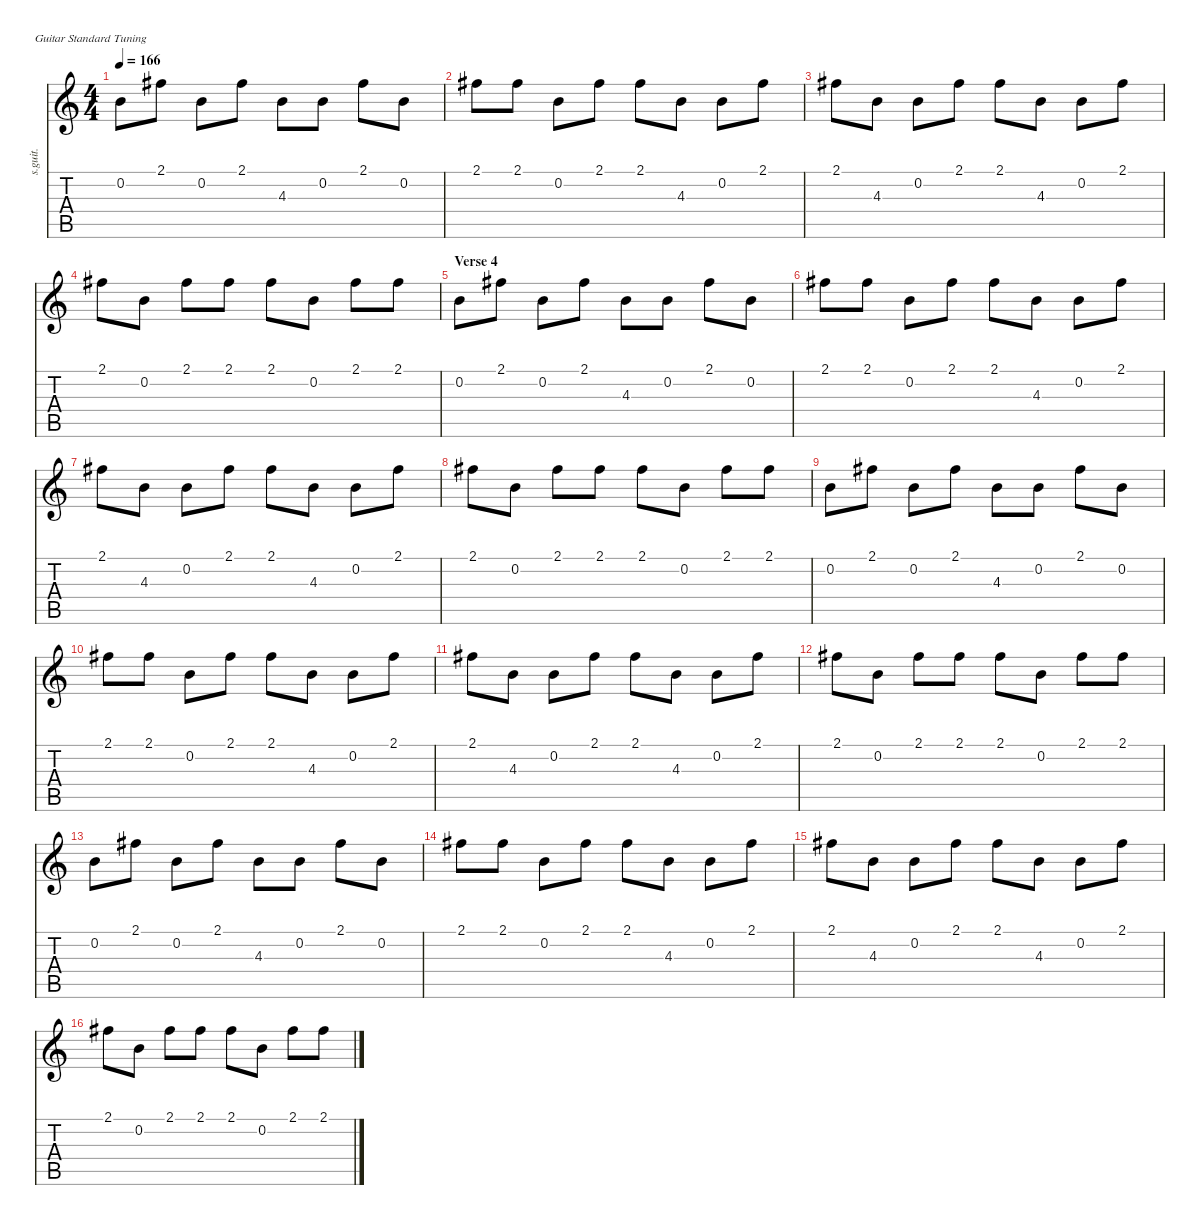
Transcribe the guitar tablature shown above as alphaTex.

\defaultSystemsLayout 4
\hideDynamics
\bracketExtendMode nobrackets
\track ("Ed O' Brien" "s.guit.") {instrument electricguitarjazz}
\staff {score tabs}
\tuning (E4 B3 G3 D3 A2 E2)
\ts (4 4)
\tempo 166
\clef g2
\ks c
0.2.8{lyrics (0 "") lyrics (1 "") lyrics (2 "") lyrics (3 "") lyrics (4 "") dy f} 2.1{acc #}.8{lyrics (0 "") lyrics (1 "") lyrics (2 "") lyrics (3 "") lyrics (4 "")} 0.2.8{lyrics (0 "") lyrics (1 "") lyrics (2 "") lyrics (3 "") lyrics (4 "")} 2.1{acc #}.8{lyrics (0 "") lyrics (1 "") lyrics (2 "") lyrics (3 "") lyrics (4 "")} 4.3.8{lyrics (0 "") lyrics (1 "") lyrics (2 "") lyrics (3 "") lyrics (4 "")} 0.2.8{lyrics (0 "") lyrics (1 "") lyrics (2 "") lyrics (3 "") lyrics (4 "")} 2.1{acc #}.8{lyrics (0 "") lyrics (1 "") lyrics (2 "") lyrics (3 "") lyrics (4 "")} 0.2.8{lyrics (0 "") lyrics (1 "") lyrics (2 "") lyrics (3 "") lyrics (4 "")} |
2.1{acc #}.8{lyrics (0 "") lyrics (1 "") lyrics (2 "") lyrics (3 "") lyrics (4 "")} 2.1{acc #}.8{lyrics (0 "") lyrics (1 "") lyrics (2 "") lyrics (3 "") lyrics (4 "")} 0.2.8{lyrics (0 "") lyrics (1 "") lyrics (2 "") lyrics (3 "") lyrics (4 "")} 2.1{acc #}.8{lyrics (0 "") lyrics (1 "") lyrics (2 "") lyrics (3 "") lyrics (4 "")} 2.1{acc #}.8{lyrics (0 "") lyrics (1 "") lyrics (2 "") lyrics (3 "") lyrics (4 "")} 4.3.8{lyrics (0 "") lyrics (1 "") lyrics (2 "") lyrics (3 "") lyrics (4 "")} 0.2.8{lyrics (0 "") lyrics (1 "") lyrics (2 "") lyrics (3 "") lyrics (4 "")} 2.1{acc #}.8{lyrics (0 "") lyrics (1 "") lyrics (2 "") lyrics (3 "") lyrics (4 "")} |
2.1{acc #}.8{lyrics (0 "") lyrics (1 "") lyrics (2 "") lyrics (3 "") lyrics (4 "")} 4.3.8{lyrics (0 "") lyrics (1 "") lyrics (2 "") lyrics (3 "") lyrics (4 "")} 0.2.8{lyrics (0 "") lyrics (1 "") lyrics (2 "") lyrics (3 "") lyrics (4 "")} 2.1{acc #}.8{lyrics (0 "") lyrics (1 "") lyrics (2 "") lyrics (3 "") lyrics (4 "")} 2.1{acc #}.8{lyrics (0 "") lyrics (1 "") lyrics (2 "") lyrics (3 "") lyrics (4 "")} 4.3.8{lyrics (0 "") lyrics (1 "") lyrics (2 "") lyrics (3 "") lyrics (4 "")} 0.2.8{lyrics (0 "") lyrics (1 "") lyrics (2 "") lyrics (3 "") lyrics (4 "")} 2.1{acc #}.8{lyrics (0 "") lyrics (1 "") lyrics (2 "") lyrics (3 "") lyrics (4 "")} |
2.1{acc #}.8{lyrics (0 "") lyrics (1 "") lyrics (2 "") lyrics (3 "") lyrics (4 "")} 0.2.8{lyrics (0 "") lyrics (1 "") lyrics (2 "") lyrics (3 "") lyrics (4 "")} 2.1{acc #}.8{lyrics (0 "") lyrics (1 "") lyrics (2 "") lyrics (3 "") lyrics (4 "")} 2.1{acc #}.8{lyrics (0 "") lyrics (1 "") lyrics (2 "") lyrics (3 "") lyrics (4 "")} 2.1{acc #}.8{lyrics (0 "") lyrics (1 "") lyrics (2 "") lyrics (3 "") lyrics (4 "")} 0.2.8{lyrics (0 "") lyrics (1 "") lyrics (2 "") lyrics (3 "") lyrics (4 "")} 2.1{acc #}.8{lyrics (0 "") lyrics (1 "") lyrics (2 "") lyrics (3 "") lyrics (4 "")} 2.1{acc #}.8{lyrics (0 "") lyrics (1 "") lyrics (2 "") lyrics (3 "") lyrics (4 "")} |
\section ("" "Verse 4")
0.2.8{lyrics (0 "") lyrics (1 "") lyrics (2 "") lyrics (3 "") lyrics (4 "")} 2.1{acc #}.8{lyrics (0 "") lyrics (1 "") lyrics (2 "") lyrics (3 "") lyrics (4 "")} 0.2.8{lyrics (0 "") lyrics (1 "") lyrics (2 "") lyrics (3 "") lyrics (4 "")} 2.1{acc #}.8{lyrics (0 "") lyrics (1 "") lyrics (2 "") lyrics (3 "") lyrics (4 "")} 4.3.8{lyrics (0 "") lyrics (1 "") lyrics (2 "") lyrics (3 "") lyrics (4 "")} 0.2.8{lyrics (0 "") lyrics (1 "") lyrics (2 "") lyrics (3 "") lyrics (4 "")} 2.1{acc #}.8{lyrics (0 "") lyrics (1 "") lyrics (2 "") lyrics (3 "") lyrics (4 "")} 0.2.8{lyrics (0 "") lyrics (1 "") lyrics (2 "") lyrics (3 "") lyrics (4 "")} |
2.1{acc #}.8{lyrics (0 "") lyrics (1 "") lyrics (2 "") lyrics (3 "") lyrics (4 "")} 2.1{acc #}.8{lyrics (0 "") lyrics (1 "") lyrics (2 "") lyrics (3 "") lyrics (4 "")} 0.2.8{lyrics (0 "") lyrics (1 "") lyrics (2 "") lyrics (3 "") lyrics (4 "")} 2.1{acc #}.8{lyrics (0 "") lyrics (1 "") lyrics (2 "") lyrics (3 "") lyrics (4 "")} 2.1{acc #}.8{lyrics (0 "") lyrics (1 "") lyrics (2 "") lyrics (3 "") lyrics (4 "")} 4.3.8{lyrics (0 "") lyrics (1 "") lyrics (2 "") lyrics (3 "") lyrics (4 "")} 0.2.8{lyrics (0 "") lyrics (1 "") lyrics (2 "") lyrics (3 "") lyrics (4 "")} 2.1{acc #}.8{lyrics (0 "") lyrics (1 "") lyrics (2 "") lyrics (3 "") lyrics (4 "")} |
2.1{acc #}.8{lyrics (0 "") lyrics (1 "") lyrics (2 "") lyrics (3 "") lyrics (4 "")} 4.3.8{lyrics (0 "") lyrics (1 "") lyrics (2 "") lyrics (3 "") lyrics (4 "")} 0.2.8{lyrics (0 "") lyrics (1 "") lyrics (2 "") lyrics (3 "") lyrics (4 "")} 2.1{acc #}.8{lyrics (0 "") lyrics (1 "") lyrics (2 "") lyrics (3 "") lyrics (4 "")} 2.1{acc #}.8{lyrics (0 "") lyrics (1 "") lyrics (2 "") lyrics (3 "") lyrics (4 "")} 4.3.8{lyrics (0 "") lyrics (1 "") lyrics (2 "") lyrics (3 "") lyrics (4 "")} 0.2.8{lyrics (0 "") lyrics (1 "") lyrics (2 "") lyrics (3 "") lyrics (4 "")} 2.1{acc #}.8{lyrics (0 "") lyrics (1 "") lyrics (2 "") lyrics (3 "") lyrics (4 "")} |
2.1{acc #}.8{lyrics (0 "") lyrics (1 "") lyrics (2 "") lyrics (3 "") lyrics (4 "")} 0.2.8{lyrics (0 "") lyrics (1 "") lyrics (2 "") lyrics (3 "") lyrics (4 "")} 2.1{acc #}.8{lyrics (0 "") lyrics (1 "") lyrics (2 "") lyrics (3 "") lyrics (4 "")} 2.1{acc #}.8{lyrics (0 "") lyrics (1 "") lyrics (2 "") lyrics (3 "") lyrics (4 "")} 2.1{acc #}.8{lyrics (0 "") lyrics (1 "") lyrics (2 "") lyrics (3 "") lyrics (4 "")} 0.2.8{lyrics (0 "") lyrics (1 "") lyrics (2 "") lyrics (3 "") lyrics (4 "")} 2.1{acc #}.8{lyrics (0 "") lyrics (1 "") lyrics (2 "") lyrics (3 "") lyrics (4 "")} 2.1{acc #}.8{lyrics (0 "") lyrics (1 "") lyrics (2 "") lyrics (3 "") lyrics (4 "")} |
0.2.8{lyrics (0 "") lyrics (1 "") lyrics (2 "") lyrics (3 "") lyrics (4 "")} 2.1{acc #}.8{lyrics (0 "") lyrics (1 "") lyrics (2 "") lyrics (3 "") lyrics (4 "")} 0.2.8{lyrics (0 "") lyrics (1 "") lyrics (2 "") lyrics (3 "") lyrics (4 "")} 2.1{acc #}.8{lyrics (0 "") lyrics (1 "") lyrics (2 "") lyrics (3 "") lyrics (4 "")} 4.3.8{lyrics (0 "") lyrics (1 "") lyrics (2 "") lyrics (3 "") lyrics (4 "")} 0.2.8{lyrics (0 "") lyrics (1 "") lyrics (2 "") lyrics (3 "") lyrics (4 "")} 2.1{acc #}.8{lyrics (0 "") lyrics (1 "") lyrics (2 "") lyrics (3 "") lyrics (4 "")} 0.2.8{lyrics (0 "") lyrics (1 "") lyrics (2 "") lyrics (3 "") lyrics (4 "")} |
2.1{acc #}.8{lyrics (0 "") lyrics (1 "") lyrics (2 "") lyrics (3 "") lyrics (4 "")} 2.1{acc #}.8{lyrics (0 "") lyrics (1 "") lyrics (2 "") lyrics (3 "") lyrics (4 "")} 0.2.8{lyrics (0 "") lyrics (1 "") lyrics (2 "") lyrics (3 "") lyrics (4 "")} 2.1{acc #}.8{lyrics (0 "") lyrics (1 "") lyrics (2 "") lyrics (3 "") lyrics (4 "")} 2.1{acc #}.8{lyrics (0 "") lyrics (1 "") lyrics (2 "") lyrics (3 "") lyrics (4 "")} 4.3.8{lyrics (0 "") lyrics (1 "") lyrics (2 "") lyrics (3 "") lyrics (4 "")} 0.2.8{lyrics (0 "") lyrics (1 "") lyrics (2 "") lyrics (3 "") lyrics (4 "")} 2.1{acc #}.8{lyrics (0 "") lyrics (1 "") lyrics (2 "") lyrics (3 "") lyrics (4 "")} |
2.1{acc #}.8{lyrics (0 "") lyrics (1 "") lyrics (2 "") lyrics (3 "") lyrics (4 "")} 4.3.8{lyrics (0 "") lyrics (1 "") lyrics (2 "") lyrics (3 "") lyrics (4 "")} 0.2.8{lyrics (0 "") lyrics (1 "") lyrics (2 "") lyrics (3 "") lyrics (4 "")} 2.1{acc #}.8{lyrics (0 "") lyrics (1 "") lyrics (2 "") lyrics (3 "") lyrics (4 "")} 2.1{acc #}.8{lyrics (0 "") lyrics (1 "") lyrics (2 "") lyrics (3 "") lyrics (4 "")} 4.3.8{lyrics (0 "") lyrics (1 "") lyrics (2 "") lyrics (3 "") lyrics (4 "")} 0.2.8{lyrics (0 "") lyrics (1 "") lyrics (2 "") lyrics (3 "") lyrics (4 "")} 2.1{acc #}.8{lyrics (0 "") lyrics (1 "") lyrics (2 "") lyrics (3 "") lyrics (4 "")} |
2.1{acc #}.8{lyrics (0 "") lyrics (1 "") lyrics (2 "") lyrics (3 "") lyrics (4 "")} 0.2.8{lyrics (0 "") lyrics (1 "") lyrics (2 "") lyrics (3 "") lyrics (4 "")} 2.1{acc #}.8{lyrics (0 "") lyrics (1 "") lyrics (2 "") lyrics (3 "") lyrics (4 "")} 2.1{acc #}.8{lyrics (0 "") lyrics (1 "") lyrics (2 "") lyrics (3 "") lyrics (4 "")} 2.1{acc #}.8{lyrics (0 "") lyrics (1 "") lyrics (2 "") lyrics (3 "") lyrics (4 "")} 0.2.8{lyrics (0 "") lyrics (1 "") lyrics (2 "") lyrics (3 "") lyrics (4 "")} 2.1{acc #}.8{lyrics (0 "") lyrics (1 "") lyrics (2 "") lyrics (3 "") lyrics (4 "")} 2.1{acc #}.8{lyrics (0 "") lyrics (1 "") lyrics (2 "") lyrics (3 "") lyrics (4 "")} |
0.2.8{lyrics (0 "") lyrics (1 "") lyrics (2 "") lyrics (3 "") lyrics (4 "")} 2.1{acc #}.8{lyrics (0 "") lyrics (1 "") lyrics (2 "") lyrics (3 "") lyrics (4 "")} 0.2.8{lyrics (0 "") lyrics (1 "") lyrics (2 "") lyrics (3 "") lyrics (4 "")} 2.1{acc #}.8{lyrics (0 "") lyrics (1 "") lyrics (2 "") lyrics (3 "") lyrics (4 "")} 4.3.8{lyrics (0 "") lyrics (1 "") lyrics (2 "") lyrics (3 "") lyrics (4 "")} 0.2.8{lyrics (0 "") lyrics (1 "") lyrics (2 "") lyrics (3 "") lyrics (4 "")} 2.1{acc #}.8{lyrics (0 "") lyrics (1 "") lyrics (2 "") lyrics (3 "") lyrics (4 "")} 0.2.8{lyrics (0 "") lyrics (1 "") lyrics (2 "") lyrics (3 "") lyrics (4 "")} |
2.1{acc #}.8{lyrics (0 "") lyrics (1 "") lyrics (2 "") lyrics (3 "") lyrics (4 "")} 2.1{acc #}.8{lyrics (0 "") lyrics (1 "") lyrics (2 "") lyrics (3 "") lyrics (4 "")} 0.2.8{lyrics (0 "") lyrics (1 "") lyrics (2 "") lyrics (3 "") lyrics (4 "")} 2.1{acc #}.8{lyrics (0 "") lyrics (1 "") lyrics (2 "") lyrics (3 "") lyrics (4 "")} 2.1{acc #}.8{lyrics (0 "") lyrics (1 "") lyrics (2 "") lyrics (3 "") lyrics (4 "")} 4.3.8{lyrics (0 "") lyrics (1 "") lyrics (2 "") lyrics (3 "") lyrics (4 "")} 0.2.8{lyrics (0 "") lyrics (1 "") lyrics (2 "") lyrics (3 "") lyrics (4 "")} 2.1{acc #}.8{lyrics (0 "") lyrics (1 "") lyrics (2 "") lyrics (3 "") lyrics (4 "")} |
2.1{acc #}.8{lyrics (0 "") lyrics (1 "") lyrics (2 "") lyrics (3 "") lyrics (4 "")} 4.3.8{lyrics (0 "") lyrics (1 "") lyrics (2 "") lyrics (3 "") lyrics (4 "")} 0.2.8{lyrics (0 "") lyrics (1 "") lyrics (2 "") lyrics (3 "") lyrics (4 "")} 2.1{acc #}.8{lyrics (0 "") lyrics (1 "") lyrics (2 "") lyrics (3 "") lyrics (4 "")} 2.1{acc #}.8{lyrics (0 "") lyrics (1 "") lyrics (2 "") lyrics (3 "") lyrics (4 "")} 4.3.8{lyrics (0 "") lyrics (1 "") lyrics (2 "") lyrics (3 "") lyrics (4 "")} 0.2.8{lyrics (0 "") lyrics (1 "") lyrics (2 "") lyrics (3 "") lyrics (4 "")} 2.1{acc #}.8{lyrics (0 "") lyrics (1 "") lyrics (2 "") lyrics (3 "") lyrics (4 "")} |
2.1{acc #}.8{lyrics (0 "") lyrics (1 "") lyrics (2 "") lyrics (3 "") lyrics (4 "")} 0.2.8{lyrics (0 "") lyrics (1 "") lyrics (2 "") lyrics (3 "") lyrics (4 "")} 2.1{acc #}.8{lyrics (0 "") lyrics (1 "") lyrics (2 "") lyrics (3 "") lyrics (4 "")} 2.1{acc #}.8{lyrics (0 "") lyrics (1 "") lyrics (2 "") lyrics (3 "") lyrics (4 "")} 2.1{acc #}.8{lyrics (0 "") lyrics (1 "") lyrics (2 "") lyrics (3 "") lyrics (4 "")} 0.2.8{lyrics (0 "") lyrics (1 "") lyrics (2 "") lyrics (3 "") lyrics (4 "")} 2.1{acc #}.8{lyrics (0 "") lyrics (1 "") lyrics (2 "") lyrics (3 "") lyrics (4 "")} 2.1{acc #}.8{lyrics (0 "") lyrics (1 "") lyrics (2 "") lyrics (3 "") lyrics (4 "")}
